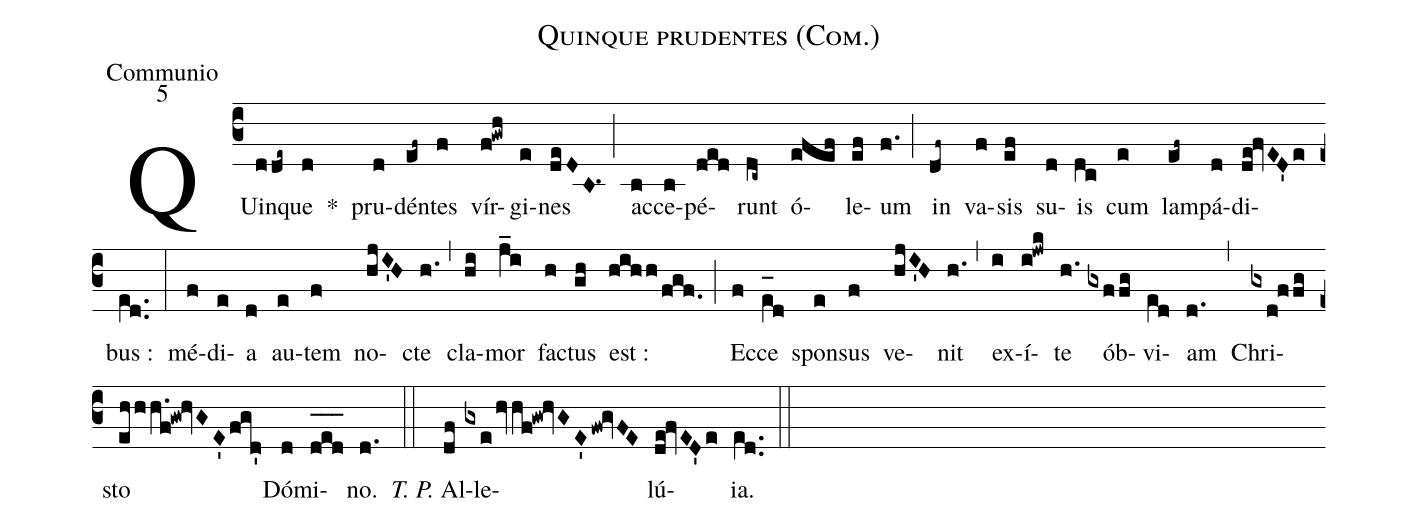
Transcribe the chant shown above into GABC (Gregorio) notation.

name:Quinque prudentes (Com.);
office-part:Communio;
mode:5;
%%
(c3) QUin(dde~)que(d) *() pru(d)dén(ef~)tes(f) vír(f!gwh)gi(e)nes(deD/B.1) (;) ac([ull:1{1]b)ce(b[ull:}])pé(ded)runt(dc~) ó(efef)le(ef)um(f.) (;) in(df~) va(f)sis(ef) su(d)is(dc) cum(e) lam(ef~)pá(d)di(de!fvED'e)bus :(e[ll:1]d..) (:) mé(f)di(e)a(d) au(e)tem(f) no(hjI'H)cte(h.) (,) cla(hi)mor(j_i) fa(h)ctus(gh) est :(hihh/fgf.) (;) Ec(f)ce(e_[oh:h][ll:1]d) spon(e)sus(f) ve(hjI'H)nit(h.) (,) ex(i)í(i!jwk)te(h.) ób(gxffg)vi(e[ll:1]d)am(d.) (,) Chri(gxd!ffg)sto(ehhh.f!gw!hvGE'fgd') Dó(d)mi(d_[oh:h]e_[oh:h]d_[oh:h])no.(d.) (::) <i>T. P.</i> Al(df)le(gxehvhf!gw!hvGE'fw!gvFE)lú(de!fvED'e){ia}.(e[ll:1]d..) (::)
